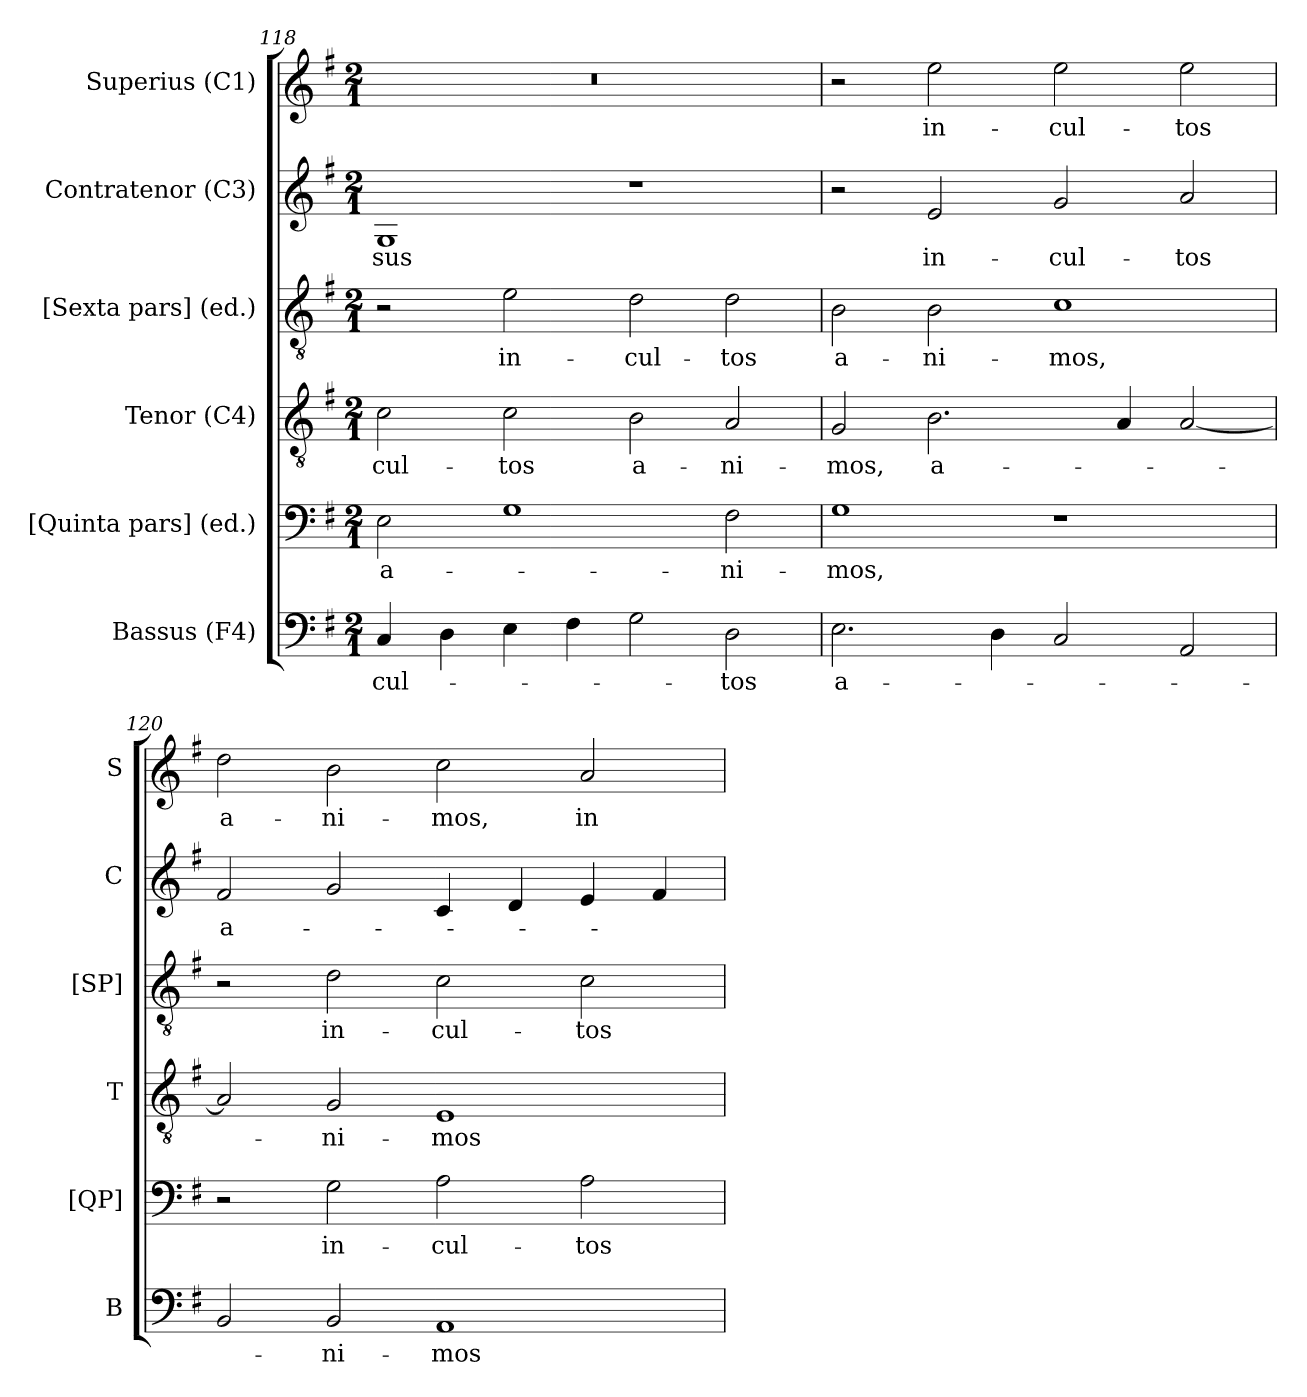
**kern	**text	**kern	**text	**kern	**text	**kern	**text	**kern	**text	**kern	**text
*part6	*part6	*part5	*part5	*part4	*part4	*part3	*part3	*part2	*part2	*part1	*part1
*staff6	*staff6	*staff5	*staff5	*staff4	*staff4	*staff3	*staff3	*staff2	*staff2	*staff1	*staff1
*I"Bassus (F4)	*	*I"[Quinta pars] (ed.)	*	*I"Tenor (C4)	*	*I"[Sexta pars] (ed.)	*	*I"Contratenor (C3)	*	*I"Superius (C1)	*
*I'B	*	*I'[QP]	*	*I'T	*	*I'[SP]	*	*I'C	*	*I'S	*
*clefF4	*	*clefF4	*	*clefGv2	*	*clefGv2	*	*clefG2	*	*clefG2	*
*	*	*	*	*ITrd7c12	*	*	*	*	*	*	*
*k[f#]	*	*k[f#]	*	*k[f#]	*	*k[f#]	*	*k[f#]	*	*k[f#]	*
*G:	*	*G:	*	*G:	*	*G:	*	*G:	*	*G:	*
*M2/1	*	*M2/1	*	*M2/1	*	*M2/1	*	*M2/1	*	*M2/1	*
=118	=118	=118	=118	=118	=118	=118	=118	=118	=118	=118	=118
!	!LO:LY:b:color=#000000	!	!	!	!	!	!	!	!	!	!
!	!	!	!LO:LY:b:color=#000000	!	!	!	!	!	!	!	!
!	!	!	!	!	!LO:LY:b:color=#000000	!	!	!	!	!	!
!	!	!	!	!	!	!	!	!	!LO:LY:b:color=#000000	!LO:N:vis=1	!
4Ci/	-cul-	2Ei\	a-	2Ci\	-cul-	2r	.	1Gi	-sus	0r	.
4Di\	.	.	.	.	.	.	.	.	.	.	.
!	!	!	!	!	!LO:LY:b:color=#000000	!	!	!	!	!	!
!	!	!	!	!	!	!	!LO:LY:b:color=#000000	!	!	!	!
4Ei\	.	1Gi	.	2Ci\	-tos	2ei\	in-	.	.	.	.
4F#i\	.	.	.	.	.	.	.	.	.	.	.
!	!	!	!	!	!LO:LY:b:color=#000000	!	!	!	!	!	!
!	!	!	!	!	!	!	!LO:LY:b:color=#000000	!	!	!	!
2Gi\	.	.	.	2BBi\	a-	2di\	-cul-	1r	.	.	.
!	!LO:LY:b:color=#000000	!	!	!	!	!	!	!	!	!	!
!	!	!	!LO:LY:b:color=#000000	!	!	!	!	!	!	!	!
!	!	!	!	!	!LO:LY:b:color=#000000	!	!	!	!	!	!
!	!	!	!	!	!	!	!LO:LY:b:color=#000000	!	!	!	!
2Di\	-tos	2F#i\	-ni-	2AAi/	-ni-	2di\	-tos	.	.	.	.
=119	=119	=119	=119	=119	=119	=119	=119	=119	=119	=119	=119
!	!LO:LY:b:color=#000000	!	!	!	!	!	!	!	!	!	!
!	!	!	!LO:LY:b:color=#000000	!	!	!	!	!	!	!	!
!	!	!	!	!	!LO:LY:b:color=#000000	!	!	!	!	!	!
!	!	!	!	!	!	!	!LO:LY:b:color=#000000	!	!	!	!
2.Ei\	a-	1Gi	-mos,	2GGi/	-mos,	2Bi\	a-	2r	.	2r	.
!	!	!	!	!	!LO:LY:b:color=#000000	!	!	!	!	!	!
!	!	!	!	!	!	!	!LO:LY:b:color=#000000	!	!	!	!
!	!	!	!	!	!	!	!	!	!LO:LY:b:color=#000000	!	!
!	!	!	!	!	!	!	!	!	!	!	!LO:LY:b:color=#000000
.	.	.	.	2.BBi\	a-	2Bi\	-ni-	2ei/	in-	2eei\	in-
4Di\	.	.	.	.	.	.	.	.	.	.	.
!	!	!	!	!	!	!	!LO:LY:b:color=#000000	!	!	!	!
!	!	!	!	!	!	!	!	!	!LO:LY:b:color=#000000	!	!
!	!	!	!	!	!	!	!	!	!	!	!LO:LY:b:color=#000000
2Ci/	.	1r	.	.	.	1ci	-mos,	2gi/	-cul-	2eei\	-cul-
.	.	.	.	4AAi/	.	.	.	.	.	.	.
!	!	!	!	!	!	!	!	!	!LO:LY:b:color=#000000	!	!
!	!	!	!	!	!	!	!	!	!	!	!LO:LY:b:color=#000000
2AAi/	.	.	.	[2AAi/	.	.	.	2ai/	-tos	2eei\	-tos
=120	=120	=120	=120	=120	=120	=120	=120	=120	=120	=120	=120
!	!	!	!	!	!	!	!	!	!LO:LY:b:color=#000000	!	!
!	!	!	!	!	!	!	!	!	!	!	!LO:LY:b:color=#000000
2BBi/	.	2r	.	2AAi/]	.	2r	.	2f#i/	a-	2ddi\	a-
!	!LO:LY:b:color=#000000	!	!	!	!	!	!	!	!	!	!
!	!	!	!LO:LY:b:color=#000000	!	!	!	!	!	!	!	!
!	!	!	!	!	!LO:LY:b:color=#000000	!	!	!	!	!	!
!	!	!	!	!	!	!	!LO:LY:b:color=#000000	!	!	!	!
!	!	!	!	!	!	!	!	!	!	!	!LO:LY:b:color=#000000
2BBi/	-ni-	2Gi\	in-	2GGi/	-ni-	2di\	in-	2gi/	.	2bi\	-ni-
!	!LO:LY:b:color=#000000	!	!	!	!	!	!	!	!	!	!
!	!	!	!LO:LY:b:color=#000000	!	!	!	!	!	!	!	!
!	!	!	!	!	!LO:LY:b:color=#000000	!	!	!	!	!	!
!	!	!	!	!	!	!	!LO:LY:b:color=#000000	!	!	!	!
!	!	!	!	!	!	!	!	!	!	!	!LO:LY:b:color=#000000
1AAi	-mos	2Ai\	-cul-	1EEi	-mos	2ci\	-cul-	4ci/	.	2cci\	-mos,
.	.	.	.	.	.	.	.	4di/	.	.	.
!	!	!	!LO:LY:b:color=#000000	!	!	!	!	!	!	!	!
!	!	!	!	!	!	!	!LO:LY:b:color=#000000	!	!	!	!
!	!	!	!	!	!	!	!	!	!	!	!LO:LY:b:color=#000000
.	.	2Ai\	-tos	.	.	2ci\	-tos	4ei/	.	2ai/	in-
.	.	.	.	.	.	.	.	4f#i/	.	.	.
=	=	=	=	=	=	=	=	=	=	=	=
*-	*-	*-	*-	*-	*-	*-	*-	*-	*-	*-	*-
